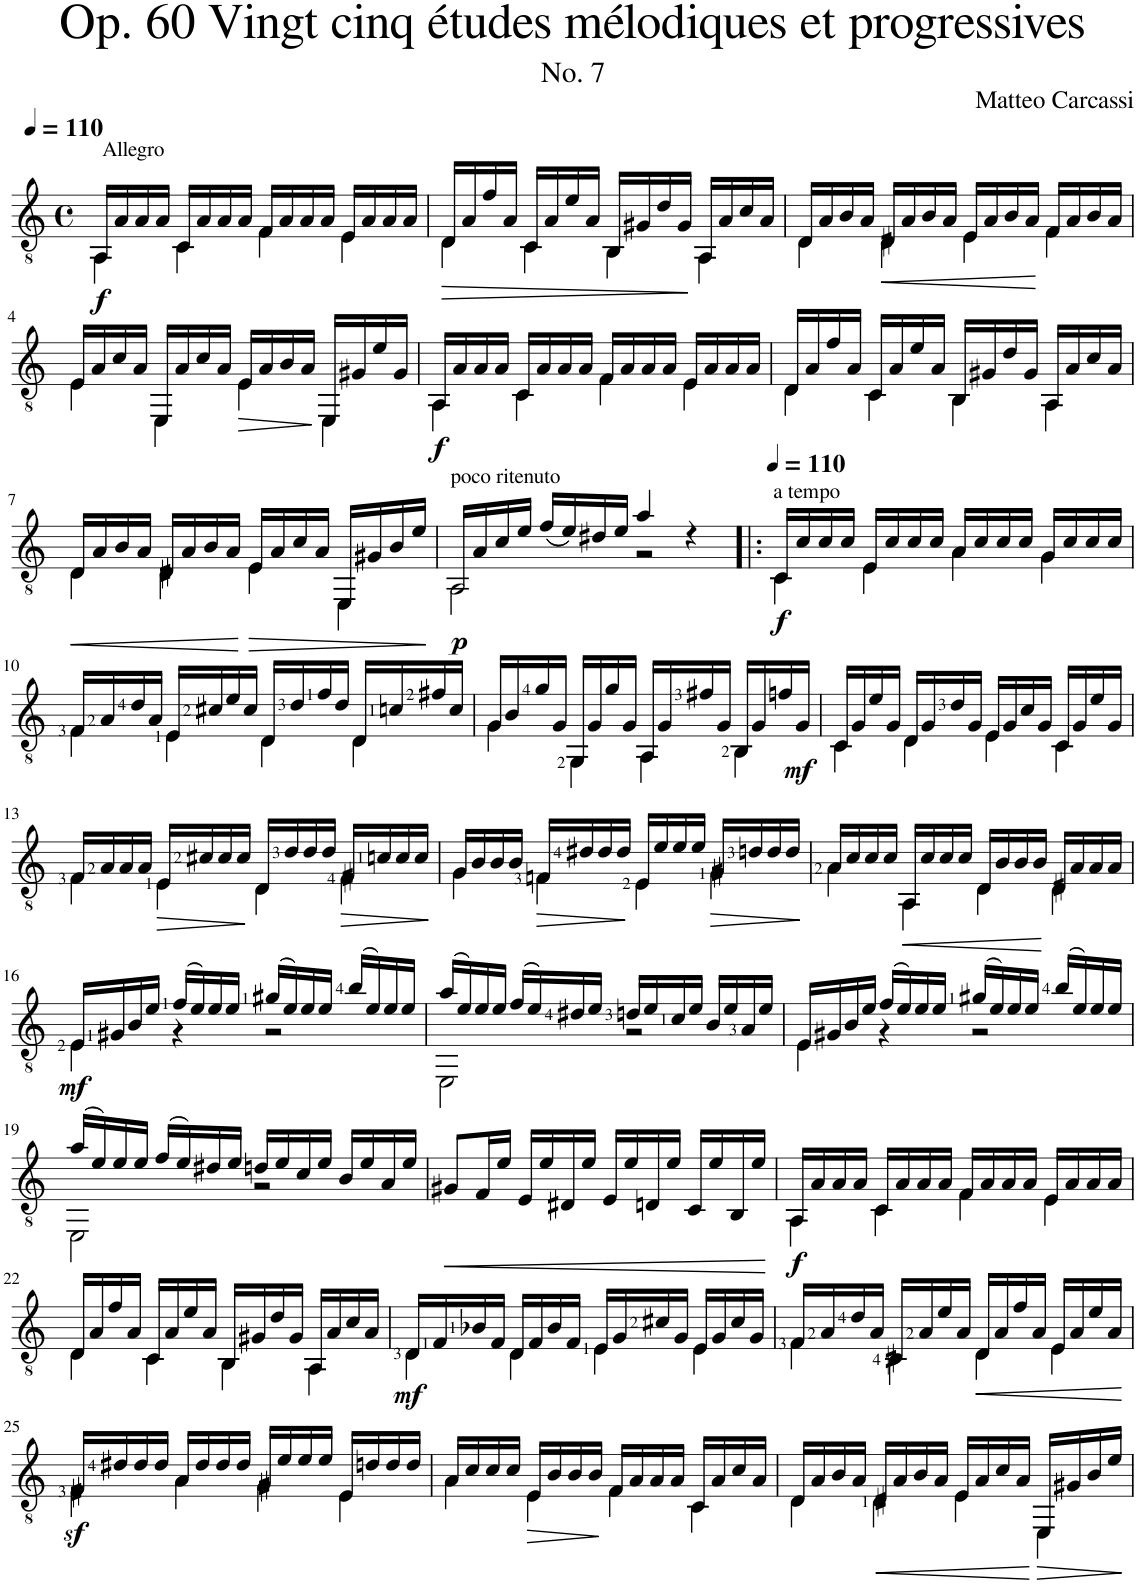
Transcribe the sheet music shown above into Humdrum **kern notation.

**kern	**dynam
*part1	*part1
*staff1	*staff1
*I"Classical Guitar	*
*I'Guit.	*
*clefGv2	*
*k[]	*
*M4/4	*
*met(c)	*
*MM110	*
=1	=1
*^	*
!LO:TX:a:t=Allegro	!	!
!	!	!LO:DY:b
16AA/LL	4AA\	f
16A/	.	.
16A/	.	.
16A/JJ	.	.
16C/LL	4C\	.
16A/	.	.
16A/	.	.
16A/JJ	.	.
16F/LL	4F\	.
16A/	.	.
16A/	.	.
16A/JJ	.	.
16E/LL	4E\	.
16A/	.	.
16A/	.	.
16A/JJ	.	.
=2	=2	=2
!	!	!LO:HP:b
16D/LL	4D\	>
16A/	.	.
16f/	.	.
16A/JJ	.	.
16C/LL	4C\	.
16A/	.	.
16e/	.	.
16A/JJ	.	.
16BB/LL	4BB\	.
16G#X/	.	.
16d/	.	.
16G#/JJ	.	.
16AA/LL	4AA\	]
16A/	.	.
16c/	.	.
16A/JJ	.	.
=3	=3	=3
16D/LL	4D\	.
16A/	.	.
16B/	.	.
16A/JJ	.	.
!	!	!LO:HP:b
16D#X/LL	4D#X\	<
16A/	.	.
16B/	.	.
16A/JJ	.	.
16E/LL	4E\	.
16A/	.	.
16B/	.	.
16A/JJ	.	.
16F/LL	4F\	[
16A/	.	.
16B/	.	.
16A/JJ	.	.
!!LO:LB:g=z	!!
=4	=4	=4
16E/LL	4E\	.
16A/	.	.
16c/	.	.
16A/JJ	.	.
16EE/LL	4EE\	.
16A/	.	.
16c/	.	.
16A/JJ	.	.
!	!	!LO:HP:b
16E/LL	4E\	>
16A/	.	.
16B/	.	.
16A/JJ	.	.
16EE/LL	4EE\	]
16G#X/	.	.
16e/	.	.
16G#/JJ	.	.
=5	=5	=5
!	!	!LO:DY:b
16AA/LL	4AA\	f
16A/	.	.
16A/	.	.
16A/JJ	.	.
16C/LL	4C\	.
16A/	.	.
16A/	.	.
16A/JJ	.	.
16F/LL	4F\	.
16A/	.	.
16A/	.	.
16A/JJ	.	.
16E/LL	4E\	.
16A/	.	.
16A/	.	.
16A/JJ	.	.
=6	=6	=6
16D/LL	4D\	.
16A/	.	.
16f/	.	.
16A/JJ	.	.
16C/LL	4C\	.
16A/	.	.
16e/	.	.
16A/JJ	.	.
16BB/LL	4BB\	.
16G#X/	.	.
16d/	.	.
16G#/JJ	.	.
16AA/LL	4AA\	.
16A/	.	.
16c/	.	.
16A/JJ	.	.
!!LO:LB:g=z	!!
=7	=7	=7
!	!	!LO:HP:b
16D/LL	4D\	<
16A/	.	.
16B/	.	.
16A/JJ	.	.
16D#X/LL	4D#X\	.
16A/	.	.
16B/	.	.
16A/JJ	.	.
!	!	!LO:HP:n=1:b
16E/LL	4E\	[ >
16A/	.	.
16c/	.	.
16A/JJ	.	.
16EE/LL	4EE\	.
16G#X/	.	.
16B/	.	.
16e/JJ	.	.
*v	*v	*
.	]
=8	=8
*^	*
!LO:TX:a:t=poco ritenuto	!	!
!	!	!LO:DY:b
16AA/LL	2AA\	p
16A/	.	.
16c/	.	.
16e/JJ	.	.
(<16f/LL	.	.
16e/)	.	.
16d#X/	.	.
16e/JJ	.	.
4a/	2r	.
4r	.	.
=9!|:	=9!|:	=9!|:
*MM110	*	*
!LO:TX:a:t=a tempo	!	!
!	!	!LO:DY:b
16C/LL	4C\	f
16c/	.	.
16c/	.	.
16c/JJ	.	.
16E/LL	4E\	.
16c/	.	.
16c/	.	.
16c/JJ	.	.
16A/LL	4A\	.
16c/	.	.
16c/	.	.
16c/JJ	.	.
16G/LL	4G\	.
16c/	.	.
16c/	.	.
16c/JJ	.	.
!!LO:LB:g=z	!!
=10	=10	=10
16F/LL	4F\	.
16A/	.	.
16d/	.	.
16A/JJ	.	.
16E/LL	4E\	.
16c#X/	.	.
16e/	.	.
16c#/JJ	.	.
16D/LL	4D\	.
16d/	.	.
16f/	.	.
16d/JJ	.	.
16D/LL	4D\	.
16cn/	.	.
16f#X/	.	.
16c/JJ	.	.
=11	=11	=11
16G/LL	4G\	.
16B/	.	.
16g/	.	.
16G/JJ	.	.
16GG/LL	4GG\	.
16G/	.	.
16g/	.	.
16G/JJ	.	.
16AA/LL	4AA\	.
16G/	.	.
16f#X/	.	.
16G/JJ	.	.
16BB/LL	4BB\	.
16G/	.	.
16fn/	.	.
!	!	!LO:DY:b
16G/JJ	.	mf
=12	=12	=12
16C/LL	4C\	.
16G/	.	.
16e/	.	.
16G/JJ	.	.
16D/LL	4D\	.
16G/	.	.
16d/	.	.
16G/JJ	.	.
16E/LL	4E\	.
16G/	.	.
16c/	.	.
16G/JJ	.	.
16C/LL	4C\	.
16G/	.	.
16e/	.	.
16G/JJ	.	.
!!LO:LB:g=z	!!
=13	=13	=13
16F/LL	4F\	.
16A/	.	.
16A/	.	.
16A/JJ	.	.
!	!	!LO:HP:b
16E/LL	4E\	>
16c#X/	.	.
16c#/	.	.
16c#/JJ	.	.
16D/LL	4D\	]
16d/	.	.
16d/	.	.
16d/JJ	.	.
!	!	!LO:HP:b
16F#X/LL	4F#X\	>
16cn/	.	.
16c/	.	.
16c/JJ	.	.
*v	*v	*
.	]
=14	=14
*^	*
16G/LL	4G\	.
16B/	.	.
16B/	.	.
16B/JJ	.	.
!	!	!LO:HP:b
16Fn/LL	4F\	>
16d#X/	.	.
16d#/	.	.
16d#/JJ	.	.
16E/LL	4E\	]
16e/	.	.
16e/	.	.
16e/JJ	.	.
!	!	!LO:HP:b
16G#X/LL	4G#X\	>
16dn/	.	.
16d/	.	.
16d/JJ	.	.
*v	*v	*
.	]
=15	=15
*^	*
16A/LL	4A\	.
16c/	.	.
16c/	.	.
16c/JJ	.	.
!	!	!LO:HP:b
16AA/LL	4AA\	<
16c/	.	.
16c/	.	.
16c/JJ	.	.
16D/LL	4D\	.
16B/	.	.
16B/	.	.
16B/JJ	.	.
16D#X/LL	4D#X\	[
16A/	.	.
16A/	.	.
16A/JJ	.	.
!!LO:LB:g=z	!!
=16	=16	=16
!	!	!LO:DY:b
16E/LL	4E\	mf
16G#X/	.	.
16B/	.	.
16e/JJ	.	.
(16f/LL	4r	.
16e/)	.	.
16e/	.	.
16e/JJ	.	.
(16g#X/LL	2r	.
16e/)	.	.
16e/	.	.
16e/JJ	.	.
(16b/LL	.	.
16e/)	.	.
16e/	.	.
16e/JJ	.	.
=17	=17	=17
(16a/LL	2EE\	.
16e/)	.	.
16e/	.	.
16e/JJ	.	.
(16f/LL	.	.
16e/)	.	.
16d#X/	.	.
16e/JJ	.	.
16dn/LL	2r	.
16e/	.	.
16c/	.	.
16e/JJ	.	.
16B/LL	.	.
16e/	.	.
16A/	.	.
16e/JJ	.	.
=18	=18	=18
16E/LL	4E\	.
16G#X/	.	.
16B/	.	.
16e/JJ	.	.
(16f/LL	4r	.
16e/)	.	.
16e/	.	.
16e/JJ	.	.
(16g#X/LL	2r	.
16e/)	.	.
16e/	.	.
16e/JJ	.	.
(16b/LL	.	.
16e/)	.	.
16e/	.	.
16e/JJ	.	.
!!LO:LB:g=z	!!
=19	=19	=19
(16a/LL	2EE\	.
16e/)	.	.
16e/	.	.
16e/JJ	.	.
(16f/LL	.	.
16e/)	.	.
16d#X/	.	.
16e/JJ	.	.
16dn/LL	2r	.
16e/	.	.
16c/	.	.
16e/JJ	.	.
16B/LL	.	.
16e/	.	.
16A/	.	.
16e/JJ	.	.
*v	*v	*
=20	=20
!	!LO:HP:b
8G#X/L	<
16F/L	.
16e/JJ	.
16E/LL	.
16e/	.
16D#X/	.
16e/JJ	.
16E/LL	.
16e/	.
16Dn/	.
16e/JJ	.
16C/LL	.
16e/	.
16BB/	.
16e/JJ	.
.	[
=21	=21
*^	*
!	!	!LO:DY:b
16AA/LL	4AA\	f
16A/	.	.
16A/	.	.
16A/JJ	.	.
16C/LL	4C\	.
16A/	.	.
16A/	.	.
16A/JJ	.	.
16F/LL	4F\	.
16A/	.	.
16A/	.	.
16A/JJ	.	.
16E/LL	4E\	.
16A/	.	.
16A/	.	.
16A/JJ	.	.
!!LO:LB:g=z	!!
=22	=22	=22
16D/LL	4D\	.
16A/	.	.
16f/	.	.
16A/JJ	.	.
16C/LL	4C\	.
16A/	.	.
16e/	.	.
16A/JJ	.	.
16BB/LL	4BB\	.
16G#X/	.	.
16d/	.	.
16G#/JJ	.	.
16AA/LL	4AA\	.
16A/	.	.
16c/	.	.
16A/JJ	.	.
=23	=23	=23
!	!	!LO:DY:b
16D/LL	4D\	mf
16F/	.	.
16B-X/	.	.
16F/JJ	.	.
16D/LL	4D\	.
16F/	.	.
16B-/	.	.
16F/JJ	.	.
16E/LL	4E\	.
16G/	.	.
16c#X/	.	.
16G/JJ	.	.
16E/LL	4E\	.
16G/	.	.
16c#/	.	.
16G/JJ	.	.
=24	=24	=24
16F/LL	4F\	.
16A/	.	.
16d/	.	.
16A/JJ	.	.
16C#X/LL	4C#X\	.
16A/	.	.
16e/	.	.
16A/JJ	.	.
!	!	!LO:HP:b
16D/LL	4D\	<
16A/	.	.
16f/	.	.
16A/JJ	.	.
16E/LL	4E\	.
16A/	.	.
16e/	.	.
16A/JJ	.	.
*v	*v	*
.	[
!!LO:LB:g=z
=25	=25
*^	*
!	!	!LO:DY:b
16F#X/LL	4F#X\	sf
16d#X/	.	.
16d#/	.	.
16d#/JJ	.	.
16A/LL	4A\	.
16d#/	.	.
16d#/	.	.
16d#/JJ	.	.
16G#X/LL	4G#X\	.
16e/	.	.
16e/	.	.
16e/JJ	.	.
16E/LL	4E\	.
16dn/	.	.
16d/	.	.
16d/JJ	.	.
=26	=26	=26
16A/LL	4A\	.
16c/	.	.
16c/	.	.
16c/JJ	.	.
!	!	!LO:HP:b
16E/LL	4E\	>
16B/	.	.
16B/	.	.
16B/JJ	.	.
16F/LL	4F\	]
16A/	.	.
16A/	.	.
16A/JJ	.	.
16C/LL	4C\	.
16A/	.	.
16c/	.	.
16A/JJ	.	.
=27	=27	=27
16D/LL	4D\	.
16A/	.	.
16B/	.	.
16A/JJ	.	.
!	!	!LO:HP:b
16D#X/LL	4D#X\	<
16A/	.	.
16B/	.	.
16A/JJ	.	.
16E/LL	4E\	.
16A/	.	.
16c/	.	.
16A/JJ	.	.
!	!	!LO:HP:n=1:b
16EE/LL	4EE\	[ >
16G#X/	.	.
16B/	.	.
16e/JJ	.	.
*v	*v	*
.	]
=	=
*-	*-
